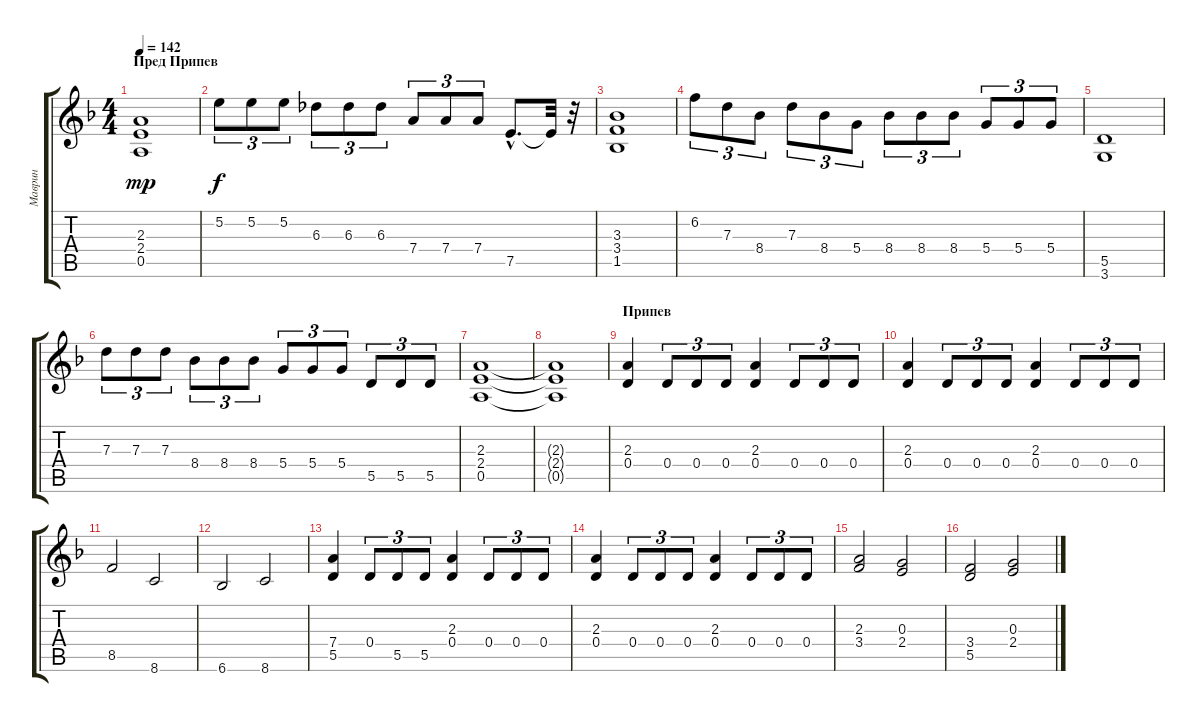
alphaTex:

\track ("Маврин" "Маврин") {instrument distortionguitar}
\staff {score tabs}
\tuning (E4 B3 G3 D3 A2 E2) {hide}
\ts (4 4)
\section ("" "Пред Припев")
\tempo 142
\clef g2
\ks dminor
(2.3 2.4 0.5).1{dy mp} |
5.2.8{tu (3 2) dy f} 5.2.8{tu (3 2)} 5.2.8{tu (3 2)} 6.3.8{tu (3 2)} 6.3.8{tu (3 2)} 6.3.8{tu (3 2)} 7.4.8{tu (3 2)} 7.4.8{tu (3 2)} 7.4.8{tu (3 2)} 7.5{hac}.8{d} 7.5{t}.32 r.32 |
(3.3 3.4 1.5).1 |
6.2.8{tu (3 2)} 7.3.8{tu (3 2)} 8.4.8{tu (3 2)} 7.3.8{tu (3 2)} 8.4.8{tu (3 2)} 5.4.8{tu (3 2)} 8.4.8{tu (3 2)} 8.4.8{tu (3 2)} 8.4.8{tu (3 2)} 5.4.8{tu (3 2)} 5.4.8{tu (3 2)} 5.4.8{tu (3 2)} |
(5.5 3.6).1 |
7.3.8{tu (3 2)} 7.3.8{tu (3 2)} 7.3.8{tu (3 2)} 8.4.8{tu (3 2)} 8.4.8{tu (3 2)} 8.4.8{tu (3 2)} 5.4.8{tu (3 2)} 5.4.8{tu (3 2)} 5.4.8{tu (3 2)} 5.5.8{tu (3 2)} 5.5.8{tu (3 2)} 5.5.8{tu (3 2)} |
(2.3 2.4 0.5).1 |
(2.3{t} 2.4{t} 0.5{t}).1 |
\section ("" "Припев")
(2.3 0.4).4 0.4.8{tu (3 2)} 0.4.8{tu (3 2)} 0.4.8{tu (3 2)} (2.3 0.4).4 0.4.8{tu (3 2)} 0.4.8{tu (3 2)} 0.4.8{tu (3 2)} |
(2.3 0.4).4 0.4.8{tu (3 2)} 0.4.8{tu (3 2)} 0.4.8{tu (3 2)} (2.3 0.4).4 0.4.8{tu (3 2)} 0.4.8{tu (3 2)} 0.4.8{tu (3 2)} |
8.5.2 8.6.2 |
6.6.2 8.6.2 |
(7.4 5.5).4 0.4.8{tu (3 2)} 5.5.8{tu (3 2)} 5.5.8{tu (3 2)} (2.3 0.4).4 0.4.8{tu (3 2)} 0.4.8{tu (3 2)} 0.4.8{tu (3 2)} |
(2.3 0.4).4 0.4.8{tu (3 2)} 0.4.8{tu (3 2)} 0.4.8{tu (3 2)} (2.3 0.4).4 0.4.8{tu (3 2)} 0.4.8{tu (3 2)} 0.4.8{tu (3 2)} |
(2.3 3.4).2 (0.3 2.4).2 |
(3.4 5.5).2 (0.3 2.4).2
